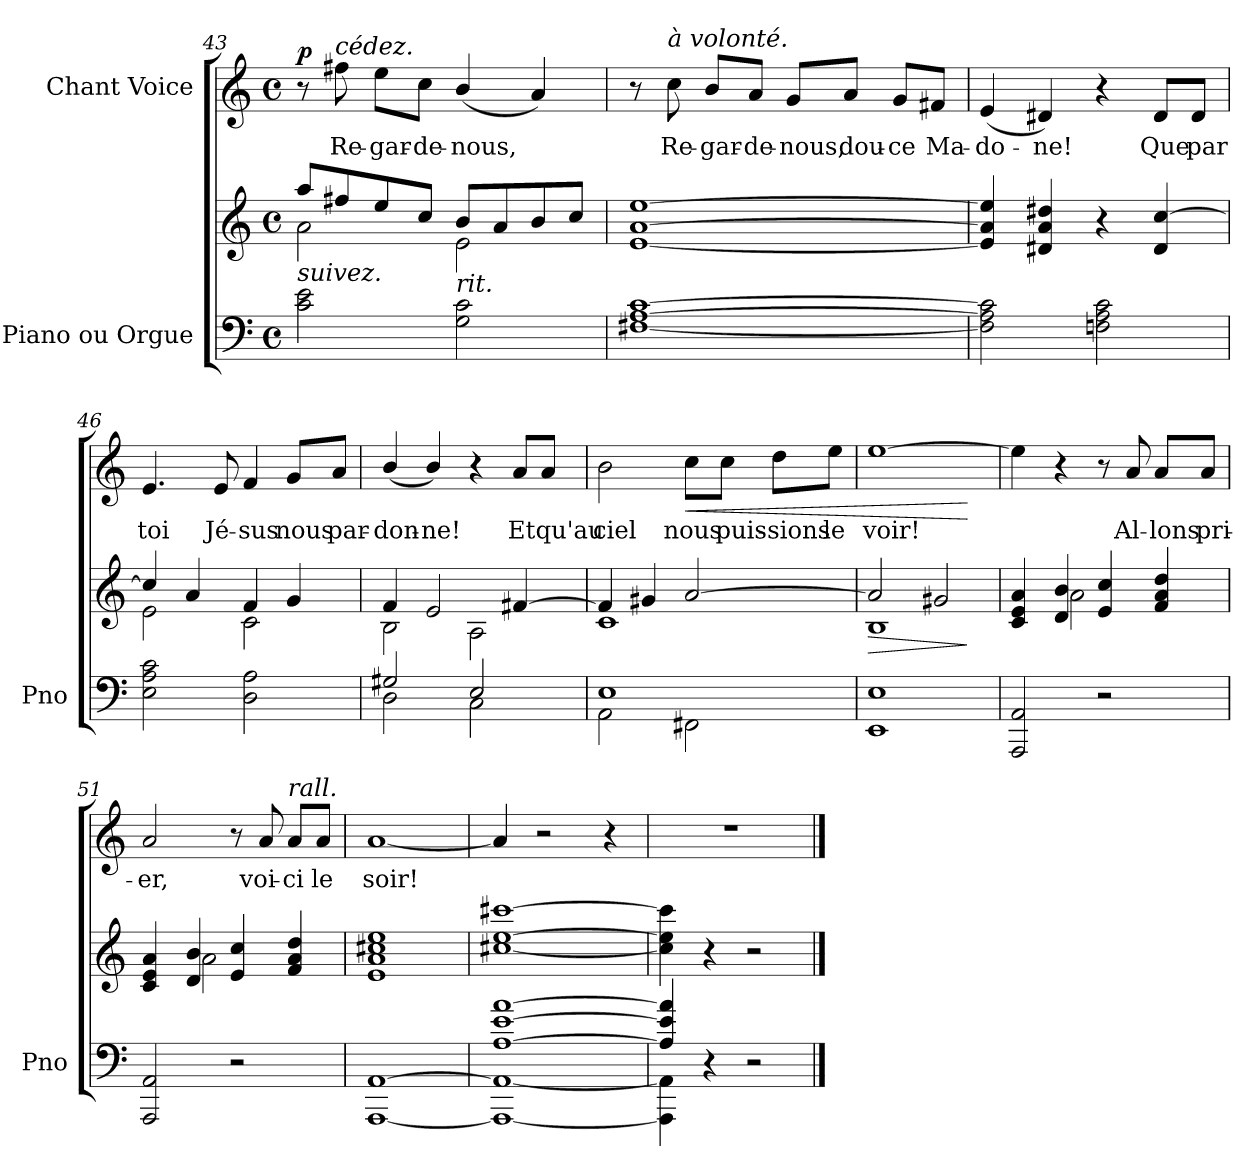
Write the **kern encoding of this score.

**kern	**kern	**dynam	**kern	**text	**dynam
*part2	*part2	*part2	*part1	*part1	*part1
*staff3	*staff2	*staff2/3	*staff1	*staff1	*staff1
*I"Piano   ou Orgue	*	*	*I"Chant Voice	*	*
*I'Pno	*	*	*	*	*
!!LO:LB:g=z
*clefF4	*clefG2	*	*clefG2	*	*
*k[]	*k[]	*	*k[]	*	*
*M4/4	*M4/4	*	*M4/4	*	*
*met(c)	*met(c)	*	*met(c)	*	*
=43	=43	=43	=43	=43	=43
*	*^	*	*	*	*
!LO:TX:a:i:t=suivez.	!	!	!	!	!	!
!	!	!	!	!	!	!LO:DY:a
2c\ 2e\	8aa/L	2a\	.	8r	.	p
!	!	!	!	!LO:TX:a:i:t=cédez.	!	!
!	!	!	!	!	!LO:LY:b	!
.	8ff#X/	.	.	8ff#X\	Re-	.
!	!	!	!	!	!LO:LY:b	!
.	8ee/	.	.	8ee\L	-gar-	.
!	!	!	!	!	!LO:LY:b	!
.	8cc/J	.	.	8cc\J	-de-	.
!LO:TX:a:i:t=rit.	!	!	!	!	!	!
!	!	!	!	!	!LO:LY:b	!
2G\ 2c\	8b/L	2e\	.	(<4b/	-nous,	.
.	8a/	.	.	.	.	.
.	8b/	.	.	4a/)	.	.
.	8cc/J	.	.	.	.	.
=44	=44	=44	=44	=44	=44	=44
[1F#X [>1A [>1c	[<1a [>1ee	[1e	.	8r	.	.
!	!	!	!	!LO:TX:a:i:t=à volonté.	!	!
!	!	!	!	!	!LO:LY:b	!
.	.	.	.	8cc\	Re-	.
!	!	!	!	!	!LO:LY:b	!
.	.	.	.	8b/L	-gar-	.
!	!	!	!	!	!LO:LY:b	!
.	.	.	.	8a/J	-de-	.
!	!	!	!	!	!LO:LY:b	!
.	.	.	.	8g/L	-nous,	.
!	!	!	!	!	!LO:LY:b	!
.	.	.	.	8a/J	dou-	.
!	!	!	!	!	!LO:LY:b	!
.	.	.	.	8g/L	-ce	.
!	!	!	!	!	!LO:LY:b	!
.	.	.	.	8f#X/J	Ma-	.
*	*v	*v	*	*	*	*
=45	=45	=45	=45	=45	=45
!	!	!	!	!LO:LY:b	!
2F#\] 2A\] 2c\]	4e/] 4a/] 4ee/]	.	(<4e/	-do-	.
!	!	!	!	!LO:LY:b	!
.	4d#X/ 4a/ 4dd#X/	.	4d#X/)	-ne!	.
2Fn\ 2A\ 2c\	4r	.	4r	.	.
!	!	!	!	!LO:LY:b	!
.	4d#/ [4cc/	.	8d#/L	Que	.
!	!	!	!	!LO:LY:b	!
.	.	.	8d#/J	par	.
!!LO:LB:g=z
=46	=46	=46	=46	=46	=46
*	*^	*	*	*	*
!	!	!	!	!	!LO:LY:b	!
2E\ 2A\ 2c\	4cc/]	2e\	.	4.e/	toi	.
.	4a/	.	.	.	.	.
!	!	!	!	!	!LO:LY:b	!
.	.	.	.	8e/	Jé-	.
!	!	!	!	!	!LO:LY:b	!
2D\ 2A\	4f/	2c\	.	4f/	-sus	.
!	!	!	!	!	!LO:LY:b	!
.	4g/	.	.	8g/L	nous	.
!	!	!	!	!	!LO:LY:b	!
.	.	.	.	8a/J	par-	.
=47	=47	=47	=47	=47	=47	=47
*^	*	*	*	*	*	*
!	!	!	!	!	!	!LO:LY:b	!
2G#X/	2D\	4f/	2B\	.	(4b/	-don-	.
!	!	!	!	!	!	!LO:LY:b	!
.	.	2e/	.	.	4b/)	-ne!	.
2E/	2C\	.	2A\	.	4r	.	.
!	!	!	!	!	!	!LO:LY:b	!
.	.	[>4f#X/	.	.	8a/L	Et	.
!	!	!	!	!	!	!LO:LY:b	!
.	.	.	.	.	8a/J	qu'au	.
=48	=48	=48	=48	=48	=48	=48	=48
!	!	!	!	!	!	!LO:LY:b	!
1E	2AA\	4f#/]	1c	.	2b\	ciel	.
.	.	4g#X/	.	.	.	.	.
!	!	!	!	!	!	!LO:LY:b	!LO:HP:b
.	2FF#X\	[>2a/	.	.	8cc\L	nous	<
!	!	!	!	!	!	!LO:LY:b	!
.	.	.	.	.	8cc\J	puis-	.
!	!	!	!	!	!	!LO:LY:b	!
.	.	.	.	.	8dd\L	-sions	.
!	!	!	!	!	!	!LO:LY:b	!
.	.	.	.	.	8ee\J	le	.
=49	=49	=49	=49	=49	=49	=49	=49
!	!	!	!	!LO:HP:b	!	!LO:LY:b	!
1E	1EE	2a/]	1B	>	[1ee	voir!	.
.	.	2g#X/	.	.	.	.	.
*v	*v	*	*	*	*	*	*
*	*v	*v	*	*	*	*
.	.	]	.	.	[
!!LO:LB:g=z
=50	=50	=50	=50	=50	=50
*	*^	*	*	*	*
2AAA/ 2AA/	4c/ 4e/ 4a/	4ryy	.	4ee\]	.	.
.	4d/ 4b/	2a\	.	4r	.	.
2r	4e/ 4cc/	.	.	8r	.	.
!	!	!	!	!	!LO:LY:b	!LO:DY:a
!	!	!	!	!	!	!LO:DY:n=1:a
.	.	.	.	8a/	Al-	p other-dynamics
!	!	!	!	!	!LO:LY:b	!
.	4f/ 4a/ 4dd/	4ryy	.	8a/L	-lons	.
!	!	!	!	!	!LO:LY:b	!
.	.	.	.	8a/J	pri-	.
=51	=51	=51	=51	=51	=51	=51
!	!	!	!	!	!LO:LY:b	!
2AAA/ 2AA/	4c/ 4e/ 4a/	4ryy	.	2a/	-er,	.
.	4d/ 4b/	2a\	.	.	.	.
2r	4e/ 4cc/	.	.	8r	.	.
!	!	!	!	!	!LO:LY:b	!
.	.	.	.	8a/	voi-	.
!	!	!	!	!LO:TX:a:i:t=rall.	!	!
!	!	!	!	!	!LO:LY:b	!
.	4f/ 4a/ 4dd/	4ryy	.	8a/L	-ci	.
!	!	!	!	!	!LO:LY:b	!
.	.	.	.	8a/J	le	.
=52	=52	=52	=52	=52	=52	=52
*^	*	*	*	*	*	*
!	!	!	!	!	!	!LO:LY:b	!
[>1AA	[<1AAA	1a 1cc#X 1ee	1e	.	[1a	soir!	.
*	*	*v	*v	*	*	*	*
=53	=53	=53	=53	=53	=53	=53
[1A [1e [1a	1AAA_ 1AA_	[<1cc#X [>1ee [>1ccc#X	.	4a/]	.	.
.	.	.	.	2r	.	.
.	.	.	.	4r	.	.
=54	=54	=54	=54	=54	=54	=54
4A/] 4e/] 4a/]	4AAA\] 4AA\]	4cc#\] 4ee\] 4ccc#\]	.	1r	.	.
4r	2.ryy	4r	.	.	.	.
2r	.	2r	.	.	.	.
*v	*v	*	*	*	*	*
==	==	==	==	==	==
*-	*-	*-	*-	*-	*-
